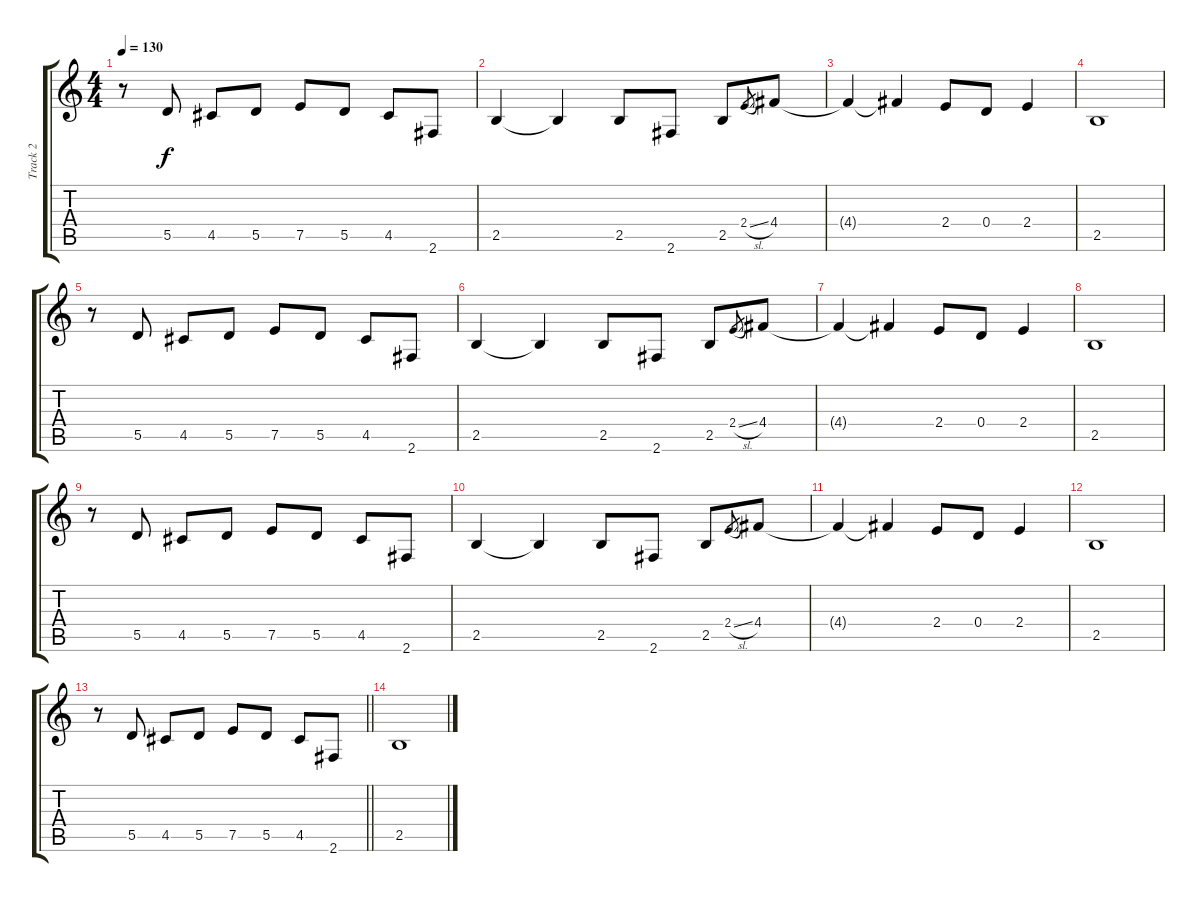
\track ("Track 2" "Track 2") {instrument acousticguitarsteel}
\staff {score tabs}
\tuning (E4 B3 G3 D3 A2 E2) {hide}
\ts (4 4)
\tempo 130
\clef g2
\ks c
r.8{dy f} 5.5.8 4.5.8 5.5.8 7.5.8 5.5.8 4.5.8 2.6.8 |
2.5.4 2.5{t}.4 2.5.8 2.6.8 2.5.8 2.4{sl}.8{gr} 4.4.8 |
4.4{t}.4 4.4{t}.4 2.4.8 0.4.8 2.4.4 |
2.5.1 |
r.8 5.5.8 4.5.8 5.5.8 7.5.8 5.5.8 4.5.8 2.6.8 |
2.5.4 2.5{t}.4 2.5.8 2.6.8 2.5.8 2.4{sl}.8{gr} 4.4.8 |
4.4{t}.4 4.4{t}.4 2.4.8 0.4.8 2.4.4 |
2.5.1 |
r.8 5.5.8 4.5.8 5.5.8 7.5.8 5.5.8 4.5.8 2.6.8 |
2.5.4 2.5{t}.4 2.5.8 2.6.8 2.5.8 2.4{sl}.8{gr} 4.4.8 |
4.4{t}.4 4.4{t}.4 2.4.8 0.4.8 2.4.4 |
2.5.1 |
\barLineRight lightlight
r.8 5.5.8 4.5.8 5.5.8 7.5.8 5.5.8 4.5.8 2.6.8 |
2.5.1
